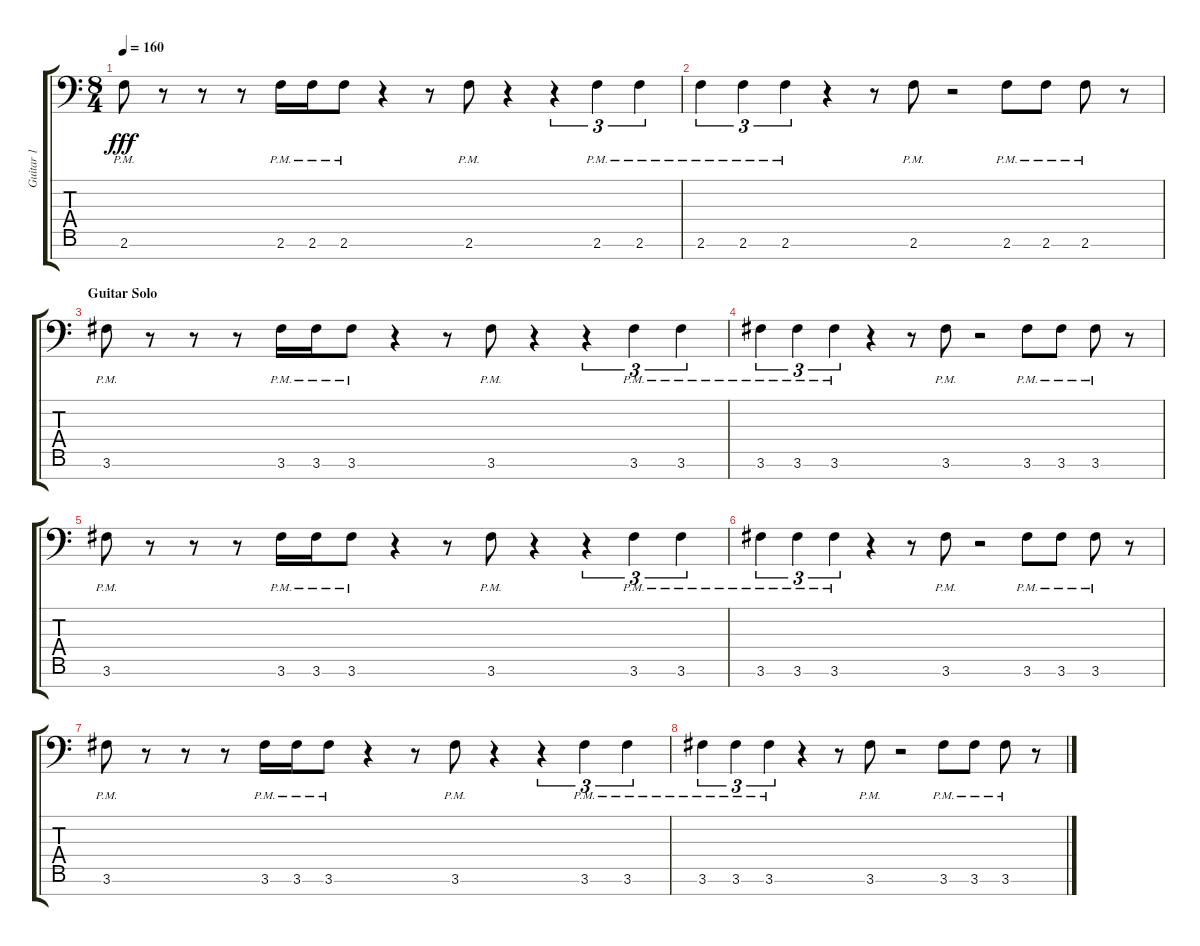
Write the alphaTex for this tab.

\track ("Guitar 1" "Guitar 1") {instrument distortionguitar}
\staff {score tabs}
\tuning (Eb4 Bb3 Gb3 Db3 Ab2 Eb2 Bb1) {hide}
\ts (8 4)
\tempo 160
\clef f4
\ks c
2.6{pm}.8{dy fff} r.8 r.8 r.8 2.6{pm}.16 2.6{pm}.16 2.6{pm}.8 r.4 r.8 2.6{pm}.8 r.4 r.4{tu (3 2)} 2.6{pm}.4{tu (3 2)} 2.6{pm}.4{tu (3 2)} |
2.6{pm}.4{tu (3 2)} 2.6{pm}.4{tu (3 2)} 2.6{pm}.4{tu (3 2)} r.4 r.8 2.6{pm}.8 r.2 2.6{pm}.8 2.6{pm}.8 2.6{pm}.8 r.8 |
\section ("" "Guitar Solo")
3.6{pm}.8 r.8 r.8 r.8 3.6{pm}.16 3.6{pm}.16 3.6{pm}.8 r.4 r.8 3.6{pm}.8 r.4 r.4{tu (3 2)} 3.6{pm}.4{tu (3 2)} 3.6{pm}.4{tu (3 2)} |
3.6{pm}.4{tu (3 2)} 3.6{pm}.4{tu (3 2)} 3.6{pm}.4{tu (3 2)} r.4 r.8 3.6{pm}.8 r.2 3.6{pm}.8 3.6{pm}.8 3.6{pm}.8 r.8 |
3.6{pm}.8 r.8 r.8 r.8 3.6{pm}.16 3.6{pm}.16 3.6{pm}.8 r.4 r.8 3.6{pm}.8 r.4 r.4{tu (3 2)} 3.6{pm}.4{tu (3 2)} 3.6{pm}.4{tu (3 2)} |
3.6{pm}.4{tu (3 2)} 3.6{pm}.4{tu (3 2)} 3.6{pm}.4{tu (3 2)} r.4 r.8 3.6{pm}.8 r.2 3.6{pm}.8 3.6{pm}.8 3.6{pm}.8 r.8 |
3.6{pm}.8 r.8 r.8 r.8 3.6{pm}.16 3.6{pm}.16 3.6{pm}.8 r.4 r.8 3.6{pm}.8 r.4 r.4{tu (3 2)} 3.6{pm}.4{tu (3 2)} 3.6{pm}.4{tu (3 2)} |
3.6{pm}.4{tu (3 2)} 3.6{pm}.4{tu (3 2)} 3.6{pm}.4{tu (3 2)} r.4 r.8 3.6{pm}.8 r.2 3.6{pm}.8 3.6{pm}.8 3.6{pm}.8 r.8
